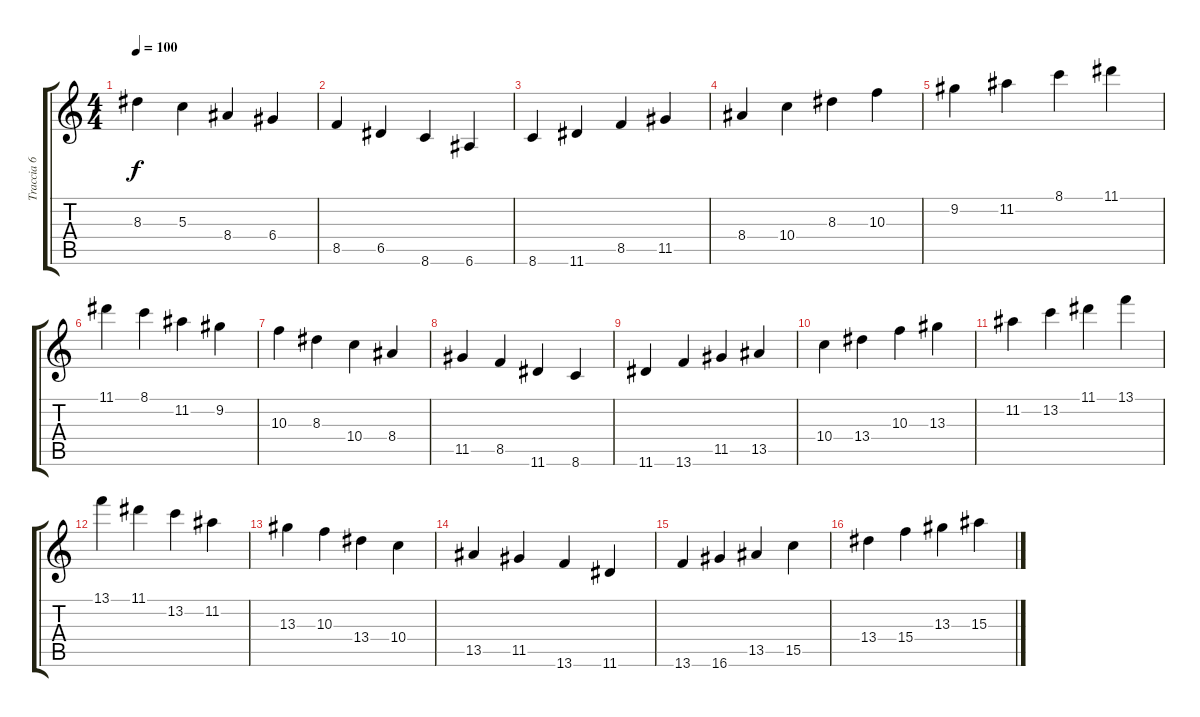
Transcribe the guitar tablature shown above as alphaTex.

\track ("Traccia 6" "Traccia 6") {mute instrument acousticguitarsteel}
\staff {score tabs}
\tuning (E4 B3 G3 D3 A2 E2) {hide}
\ts (4 4)
\tempo 100
\clef g2
\ks c
8.3.4{dy f} 5.3.4 8.4.4 6.4.4 |
8.5.4 6.5.4 8.6.4 6.6.4 |
8.6.4 11.6.4 8.5.4 11.5.4 |
8.4.4 10.4.4 8.3.4 10.3.4 |
9.2.4 11.2.4 8.1.4 11.1.4 |
11.1.4 8.1.4 11.2.4 9.2.4 |
10.3.4 8.3.4 10.4.4 8.4.4 |
11.5.4 8.5.4 11.6.4 8.6.4 |
11.6.4 13.6.4 11.5.4 13.5.4 |
10.4.4 13.4.4 10.3.4 13.3.4 |
11.2.4 13.2.4 11.1.4 13.1.4 |
13.1.4 11.1.4 13.2.4 11.2.4 |
13.3.4 10.3.4 13.4.4 10.4.4 |
13.5.4 11.5.4 13.6.4 11.6.4 |
13.6.4 16.6.4 13.5.4 15.5.4 |
13.4.4 15.4.4 13.3.4 15.3.4
